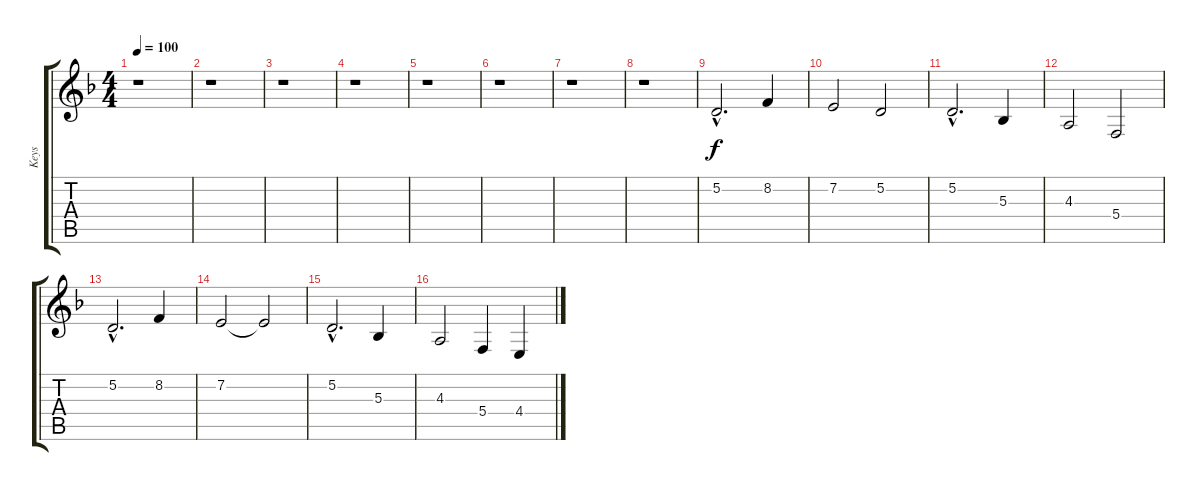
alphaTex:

\track ("Keys" "Keys") {instrument pad2warm}
\staff {score tabs}
\tuning (D4 A3 F3 C3 G2 D2) {hide}
\ts (4 4)
\tempo 100
\clef g2
\ks dminor
r.1{dy f} |
r.1 |
r.1 |
r.1 |
r.1 |
r.1 |
r.1 |
r.1 |
5.2{hac}.2{d} 8.2.4 |
7.2.2 5.2.2 |
5.2{hac}.2{d} 5.3.4 |
4.3.2 5.4.2 |
5.2{hac}.2{d} 8.2.4 |
7.2.2 7.2{t}.2 |
5.2{hac}.2{d} 5.3.4 |
4.3.2 5.4.4 4.4.4
